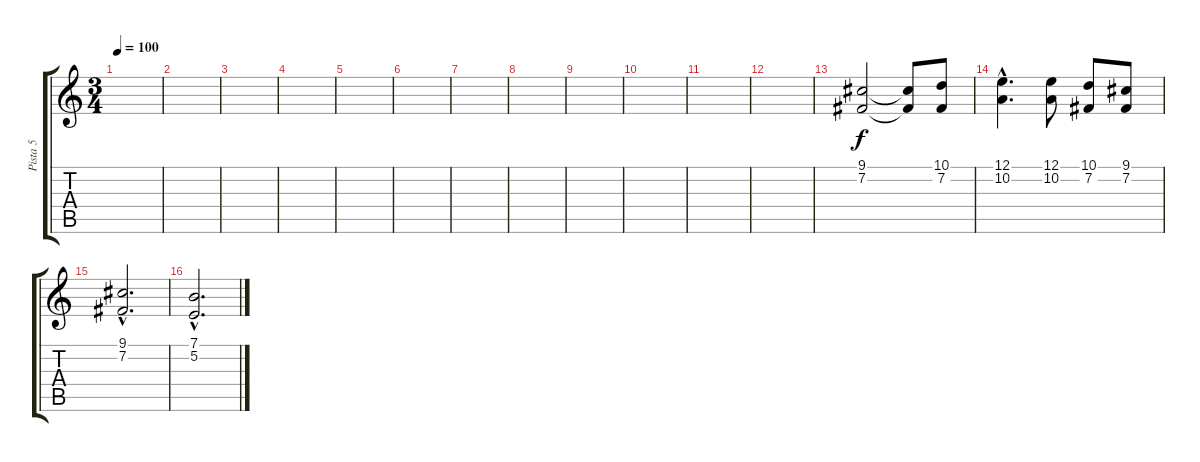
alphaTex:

\track ("Pista 5" "Pista 5") {instrument stringensemble1}
\staff {score tabs}
\tuning (E4 B3 G3 D3 A2 E2) {hide}
\ts (3 4)
\tempo 100
\clef g2
\ks c
|
|
|
|
|
|
|
|
|
|
|
|
(9.1 7.2).2 (9.1{t} 7.2{t}).8 (10.1 7.2).8 |
(12.1{hac} 10.2{hac}).4{d} (12.1 10.2).8 (10.1 7.2).8 (9.1 7.2).8 |
(9.1{hac} 7.2{hac}).2{d} |
(7.1{hac} 5.2{hac}).2{d}
